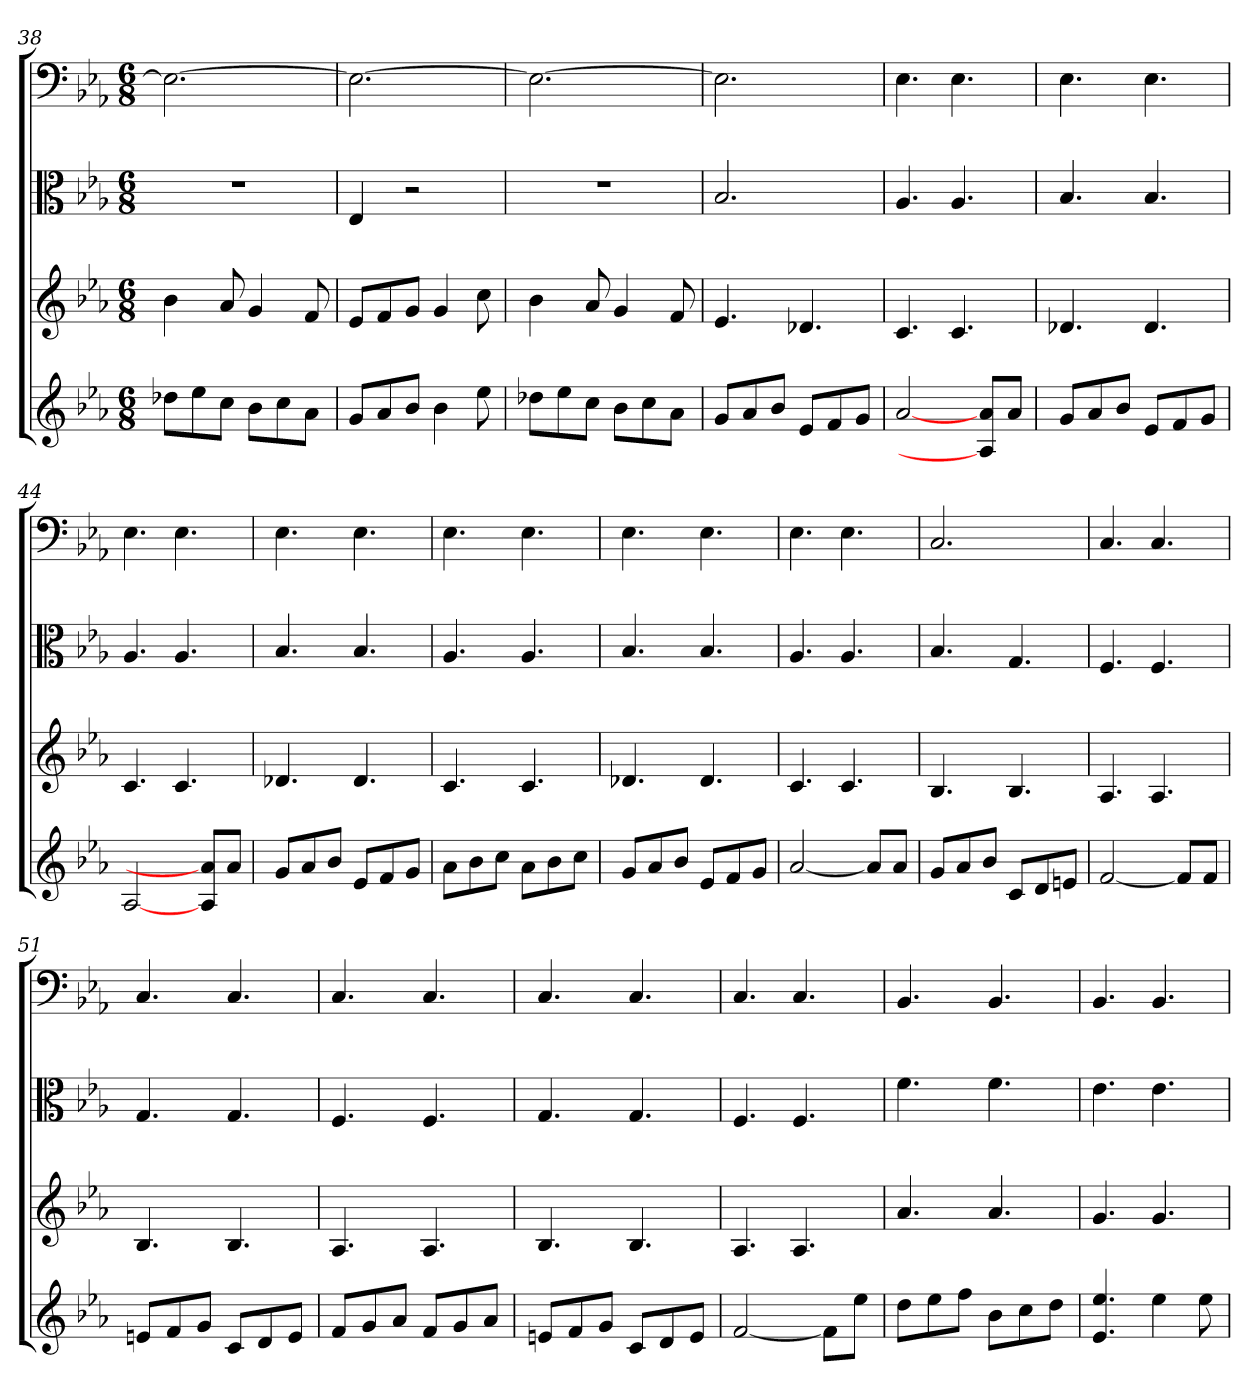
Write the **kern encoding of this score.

**kern	**kern	**kern	**kern
*part4	*part3	*part2	*part1
*staff4	*staff3	*staff2	*staff1
*	*	*clefC3	*clefF4
*k[b-e-a-]	*k[b-e-a-]	*k[b-e-a-]	*k[b-e-a-]
*E-:	*E-:	*E-:	*E-:
*M6/8	*M6/8	*M6/8	*M6/8
=38	=38	=38	=38
8dd-XL	4b-	2.r	2.E-_
8ee-	.	.	.
8ccJ	8a-	.	.
8b-L	4g	.	.
8cc	.	.	.
8a-J	8f	.	.
=39	=39	=39	=39
8gL	8e-L	4E-	2.E-_
8a-	8f	.	.
8b-J	8gJ	2r	.
4b-	4g	.	.
8ee-	8cc	.	.
=40	=40	=40	=40
8dd-XL	4b-	2.r	2.E-_
8ee-	.	.	.
8ccJ	8a-	.	.
8b-L	4g	.	.
8cc	.	.	.
8a-J	8f	.	.
=41	=41	=41	=41
8gL	4.e-	2.B-	2.E-]
8a-	.	.	.
8b-J	.	.	.
8e-L	4.d-X	.	.
8f	.	.	.
8gJ	.	.	.
=42	=42	=42	=42
[2a-	4.c	4.A-	4.E-
.	4.c	4.A-	4.E-
8A-] 8a-L	.	.	.
8a-J	.	.	.
=43	=43	=43	=43
8gL	4.d-X	4.B-	4.E-
8a-	.	.	.
8b-J	.	.	.
8e-L	4.d-	4.B-	4.E-
8f	.	.	.
8gJ	.	.	.
=44	=44	=44	=44
[2A-	4.c	4.A-	4.E-
.	4.c	4.A-	4.E-
8A- 8a-]L	.	.	.
8a-J	.	.	.
=45	=45	=45	=45
8gL	4.d-X	4.B-	4.E-
8a-	.	.	.
8b-J	.	.	.
8e-L	4.d-	4.B-	4.E-
8f	.	.	.
8gJ	.	.	.
=46	=46	=46	=46
8a-L	4.c	4.A-	4.E-
8b-	.	.	.
8ccJ	.	.	.
8a-L	4.c	4.A-	4.E-
8b-	.	.	.
8ccJ	.	.	.
=47	=47	=47	=47
8gL	4.d-X	4.B-	4.E-
8a-	.	.	.
8b-J	.	.	.
8e-L	4.d-	4.B-	4.E-
8f	.	.	.
8gJ	.	.	.
=48	=48	=48	=48
[2a-	4.c	4.A-	4.E-
.	4.c	4.A-	4.E-
8a-L]	.	.	.
8a-J	.	.	.
=49	=49	=49	=49
8gL	4.B-	4.B-	2.C
8a-	.	.	.
8b-J	.	.	.
8cL	4.B-	4.G	.
8d	.	.	.
8enJ	.	.	.
=50	=50	=50	=50
[2f	4.A-	4.F	4.C
.	4.A-	4.F	4.C
8fL]	.	.	.
8fJ	.	.	.
=51	=51	=51	=51
8enL	4.B-	4.G	4.C
8f	.	.	.
8gJ	.	.	.
8cL	4.B-	4.G	4.C
8d	.	.	.
8eJ	.	.	.
=52	=52	=52	=52
8fL	4.A-	4.F	4.C
8g	.	.	.
8a-J	.	.	.
8fL	4.A-	4.F	4.C
8g	.	.	.
8a-J	.	.	.
=53	=53	=53	=53
8enL	4.B-	4.G	4.C
8f	.	.	.
8gJ	.	.	.
8cL	4.B-	4.G	4.C
8d	.	.	.
8eJ	.	.	.
=54	=54	=54	=54
[2f	4.A-	4.F	4.C
.	4.A-	4.F	4.C
8fL]	.	.	.
8ee-J	.	.	.
=55	=55	=55	=55
8ddL	4.a-	4.f	4.BB-
8ee-	.	.	.
8ffJ	.	.	.
8b-L	4.a-	4.f	4.BB-
8cc	.	.	.
8ddJ	.	.	.
=56	=56	=56	=56
4.e- 4.ee-	4.g	4.e-	4.BB-
4ee-	4.g	4.e-	4.BB-
8ee-	.	.	.
=	=	=	=
*-	*-	*-	*-
